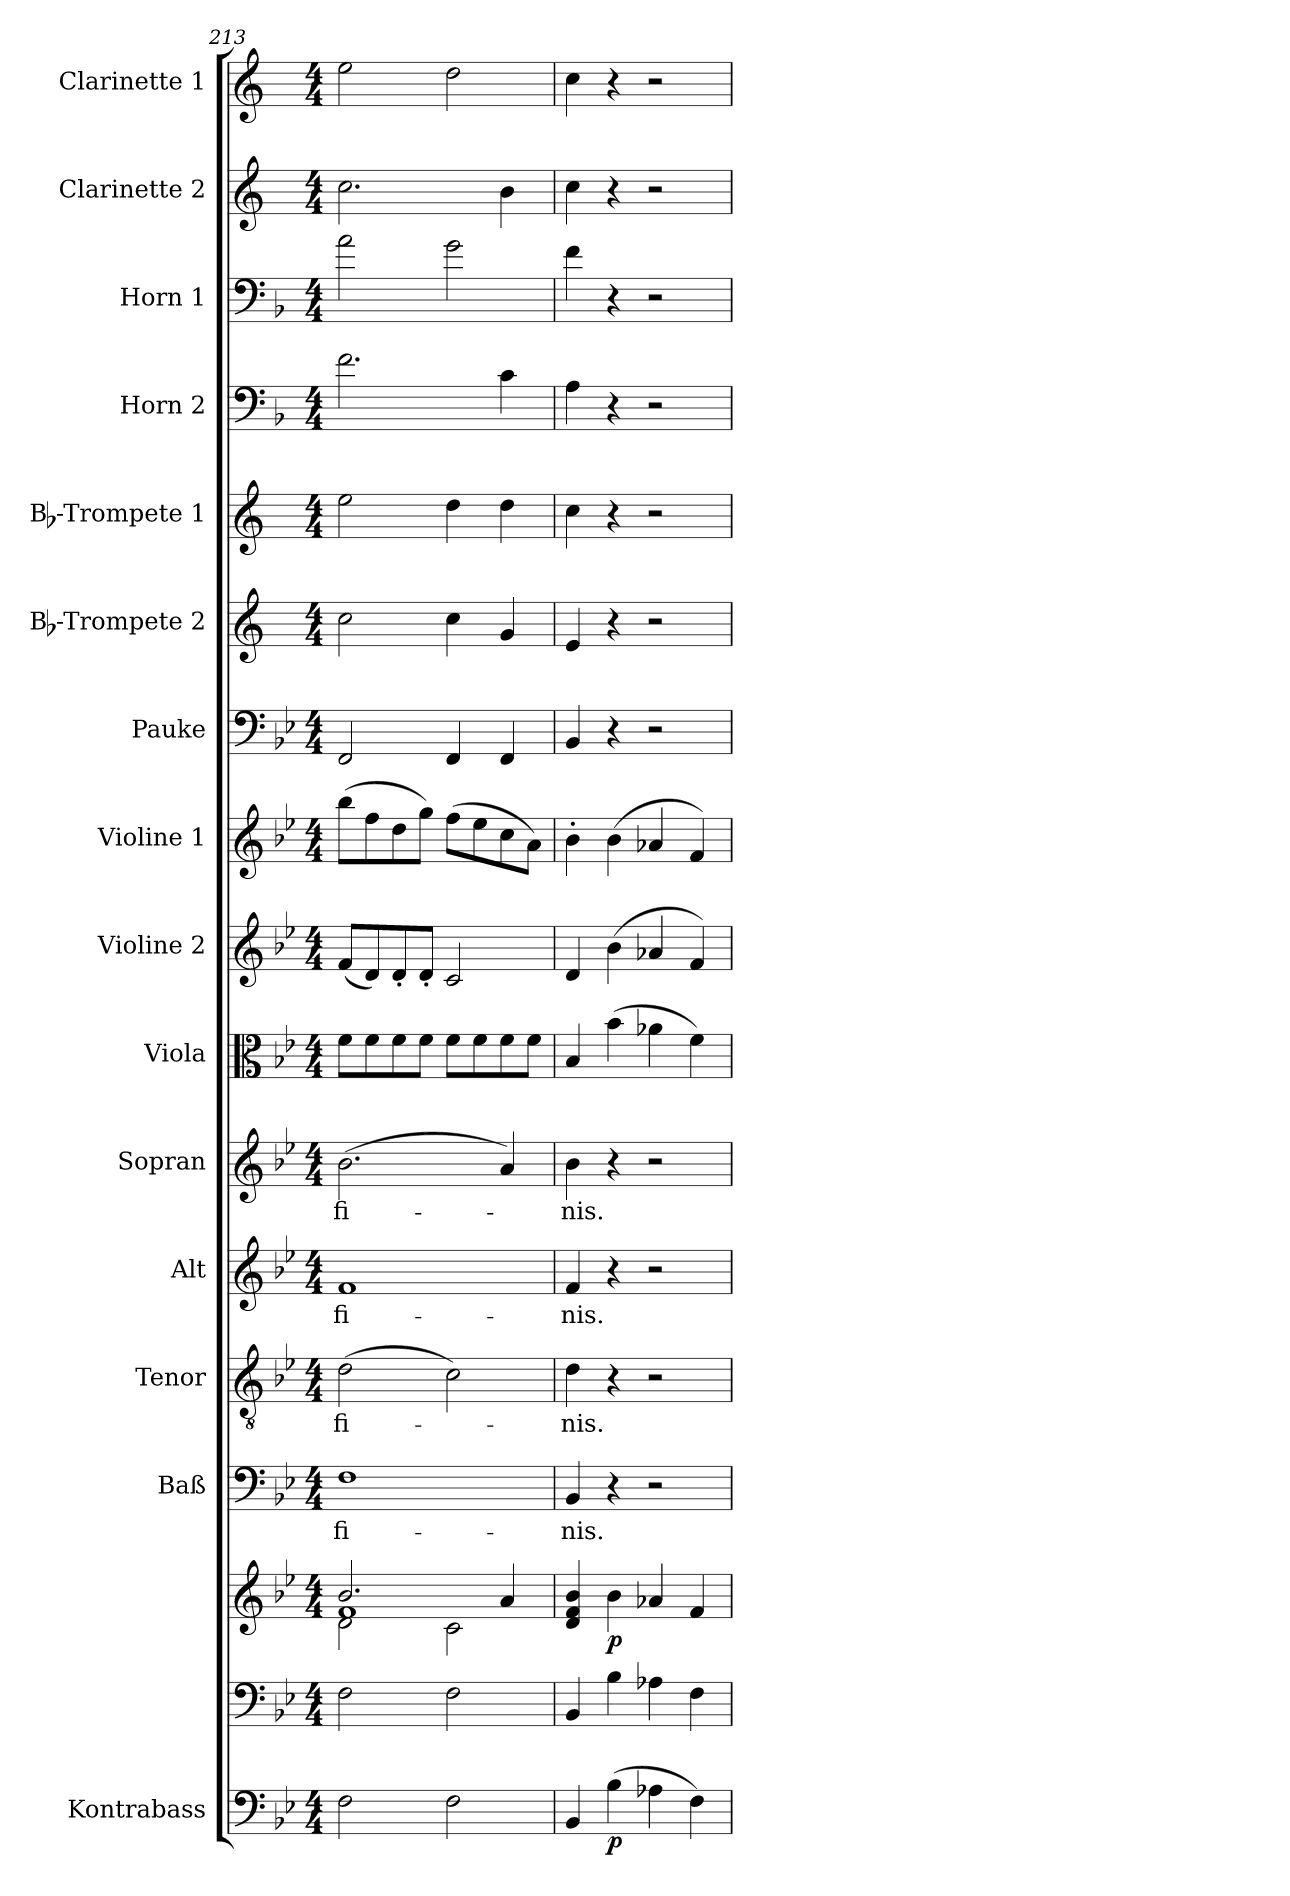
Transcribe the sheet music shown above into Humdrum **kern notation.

**kern	**dynam	**kern	**kern	**dynam	**kern	**text	**kern	**text	**kern	**text	**kern	**text	**kern	**kern	**kern	**kern	**kern	**kern	**kern	**kern	**kern	**kern
*part16	*part16	*part15	*part15	*part15	*part14	*part14	*part13	*part13	*part12	*part12	*part11	*part11	*part10	*part9	*part8	*part7	*part6	*part5	*part4	*part3	*part2	*part1
*staff17	*staff17	*staff16	*staff15	*staff15/16	*staff14	*staff14	*staff13	*staff13	*staff12	*staff12	*staff11	*staff11	*staff10	*staff9	*staff8	*staff7	*staff6	*staff5	*staff4	*staff3	*staff2	*staff1
*I"Kontrabass	*	*	*	*	*I"Baß	*	*I"Tenor	*	*I"Alt	*	*I"Sopran	*	*I"Viola	*I"Violine 2	*I"Violine 1	*I"Pauke	*I"Bb-Trompete 2	*I"Bb-Trompete 1	*I"Horn 2	*I"Horn 1	*I"Clarinette 2	*I"Clarinette 1
*I'Kb.	*	*	*	*	*I'Baß	*	*I'Ten	*	*I'Alt	*	*I'Sop	*	*I'Vla.	*I'Vln. 2	*I'Vln. 1	*I'Pk.	*I'Bb Trp. 2	*I'Bb Trp. 1	*I'Hrn. 2	*I'Hrn. 1	*I'Cl. 2	*I'Cl. 1
*clefF4	*	*clefF4	*clefG2	*	*clefF4	*	*clefGv2	*	*clefG2	*	*clefG2	*	*clefC3	*clefG2	*clefG2	*clefF4	*clefG2	*clefG2	*clefF4	*clefF4	*clefG2	*clefG2
*ITrd7c12	*	*	*	*	*	*	*	*	*	*	*	*	*	*	*	*	*ITrd1c2	*ITrd1c2	*ITrd4c7	*ITrd4c7	*ITrd1c2	*ITrd1c2
*k[b-e-]	*	*k[b-e-]	*k[b-e-]	*	*k[b-e-]	*	*k[b-e-]	*	*k[b-e-]	*	*k[b-e-]	*	*k[b-e-]	*k[b-e-]	*k[b-e-]	*k[b-e-]	*k[b-e-]	*k[b-e-]	*k[b-e-]	*k[b-e-]	*k[b-e-]	*k[b-e-]
*B-:	*	*B-:	*B-:	*	*B-:	*	*B-:	*	*B-:	*	*B-:	*	*B-:	*B-:	*B-:	*B-:	*B-:	*B-:	*B-:	*B-:	*B-:	*B-:
*M4/4	*	*M4/4	*M4/4	*	*M4/4	*	*M4/4	*	*M4/4	*	*M4/4	*	*M4/4	*M4/4	*M4/4	*M4/4	*M4/4	*M4/4	*M4/4	*M4/4	*M4/4	*M4/4
=213	=213	=213	=213	=213	=213	=213	=213	=213	=213	=213	=213	=213	=213	=213	=213	=213	=213	=213	=213	=213	=213	=213
*	*	*	*^	*	*	*	*	*	*	*	*	*	*	*	*	*	*	*	*	*	*	*
*	*	*	*	*^	*	*	*	*	*	*	*	*	*	*	*	*	*	*	*	*	*	*	*
!	!	!	!	!	!	!	!	!LO:LY:b	!	!LO:LY:b	!	!LO:LY:b	!	!LO:LY:b	!	!	!	!	!	!	!	!	!	!
2FF\	.	2F\	2.b-/	2d\	1f	.	1F	fi-	(>2d\	fi-	1f	fi-	(>2.b-\	fi-	8f\L	(<8f/L	(>8bb-\L	2FF/	2b-\	2dd\	2.B-\	2d\	2.b-\	2dd\
.	.	.	.	.	.	.	.	.	.	.	.	.	.	.	8f\	8d/)	8ff\	.	.	.	.	.	.	.
.	.	.	.	.	.	.	.	.	.	.	.	.	.	.	8f\	8d'</	8dd\	.	.	.	.	.	.	.
.	.	.	.	.	.	.	.	.	.	.	.	.	.	.	8f\J	8d'</J	8gg\J)	.	.	.	.	.	.	.
2FF\	.	2F\	.	2c\	.	.	.	.	2c\)	.	.	.	.	.	8f\L	2c/	(>8ff\L	4FF/	4b-\	4cc\	.	2c\	.	2cc\
.	.	.	.	.	.	.	.	.	.	.	.	.	.	.	8f\	.	8ee-\	.	.	.	.	.	.	.
.	.	.	4a/	.	.	.	.	.	.	.	.	.	4a/)	.	8f\	.	8cc\	4FF/	4f/	4cc\	4F\	.	4a\	.
.	.	.	.	.	.	.	.	.	.	.	.	.	.	.	8f\J	.	8a\J)	.	.	.	.	.	.	.
*	*	*	*v	*v	*v	*	*	*	*	*	*	*	*	*	*	*	*	*	*	*	*	*	*	*
=214	=214	=214	=214	=214	=214	=214	=214	=214	=214	=214	=214	=214	=214	=214	=214	=214	=214	=214	=214	=214	=214	=214
!	!	!	!	!	!	!LO:LY:b	!	!LO:LY:b	!	!LO:LY:b	!	!LO:LY:b	!	!	!	!	!	!	!	!	!	!
4BBB-/	.	4BB-/	4d/ 4f/ 4b-/	.	4BB-/	-nis.	4d\	-nis.	4f/	-nis.	4b-\	-nis.	4B-/	4d/	4b-'>\	4BB-/	4d/	4b-\	4D\	4B-\	4b-\	4b-\
!	!LO:DY:b	!	!	!LO:DY:b	!	!	!	!	!	!	!	!	!	!	!	!	!	!	!	!	!	!
(>4BB-\	p	4B-\	4b-\	p	4r	.	4r	.	4r	.	4r	.	(>4b-\	(<4b-\	(<4b-\	4r	4r	4r	4r	4r	4r	4r
4AA-X\	.	4A-X\	4a-X/	.	2r	.	2r	.	2r	.	2r	.	4a-X\	4a-X/	4a-X/	2r	2r	2r	2r	2r	2r	2r
4FF\)	.	4F\	4f/	.	.	.	.	.	.	.	.	.	4f\)	4f/)	4f/)	.	.	.	.	.	.	.
=	=	=	=	=	=	=	=	=	=	=	=	=	=	=	=	=	=	=	=	=	=	=
*-	*-	*-	*-	*-	*-	*-	*-	*-	*-	*-	*-	*-	*-	*-	*-	*-	*-	*-	*-	*-	*-	*-
